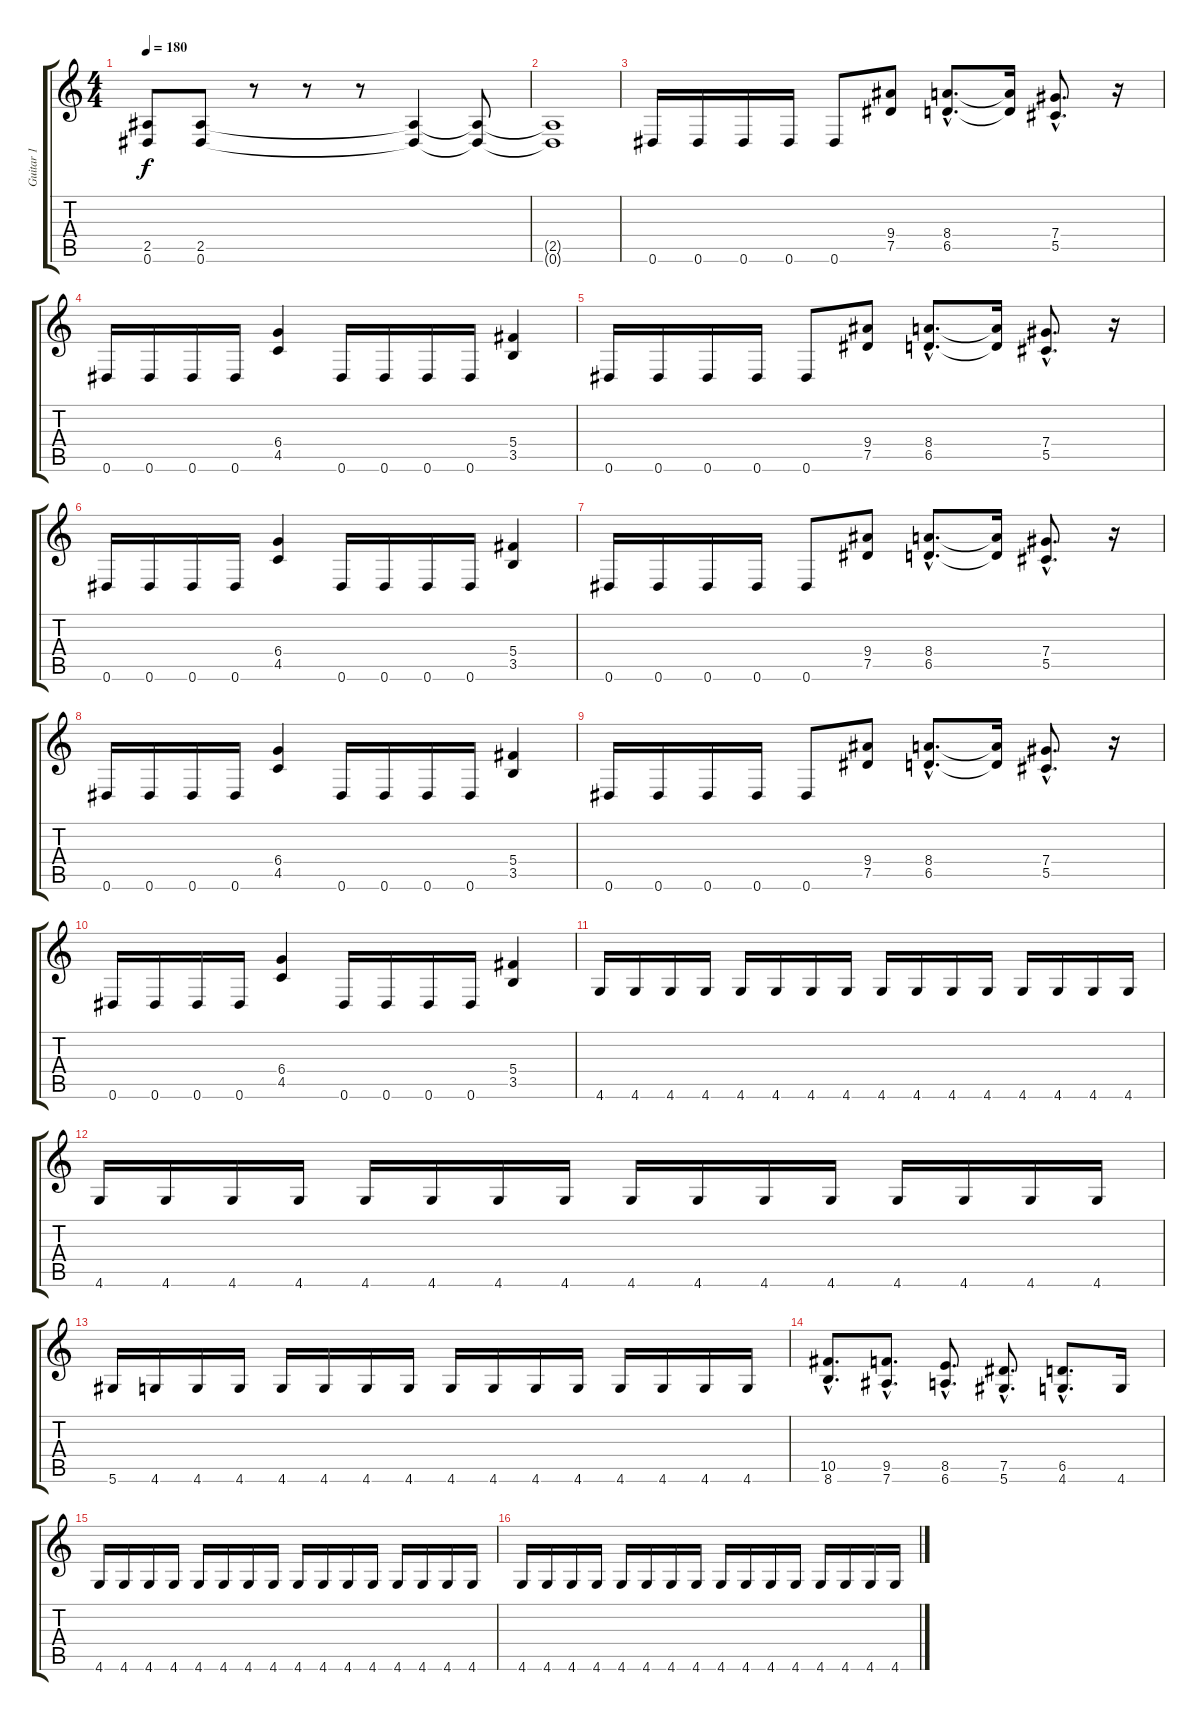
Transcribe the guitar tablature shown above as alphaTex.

\track ("Guitar 1" "Guitar 1") {instrument distortionguitar}
\staff {score tabs}
\tuning (Eb4 Bb3 Gb3 Db3 Ab2 Eb2) {hide}
\ts (4 4)
\tempo 180
\clef g2
\ks c
(2.5 0.6).8{dy f instrument distortionguitar} (2.5 0.6).8 r.8 r.8 r.8 (2.5{t} 0.6{t}).4 (2.5{t} 0.6{t}).8 |
(2.5{t} 0.6{t}).1 |
0.6.16 0.6.16 0.6.16 0.6.16 0.6.8 (9.4 7.5).8 (8.4{hac} 6.5{hac}).8{d} (8.4{t} 6.5{t}).16 (7.4{hac} 5.5{hac}).8{d} r.16 |
0.6.16 0.6.16 0.6.16 0.6.16 (6.4 4.5).4 0.6.16 0.6.16 0.6.16 0.6.16 (5.4 3.5).4 |
0.6.16 0.6.16 0.6.16 0.6.16 0.6.8 (9.4 7.5).8 (8.4{hac} 6.5{hac}).8{d} (8.4{t} 6.5{t}).16 (7.4{hac} 5.5{hac}).8{d} r.16 |
0.6.16 0.6.16 0.6.16 0.6.16 (6.4 4.5).4 0.6.16 0.6.16 0.6.16 0.6.16 (5.4 3.5).4 |
0.6.16 0.6.16 0.6.16 0.6.16 0.6.8 (9.4 7.5).8 (8.4{hac} 6.5{hac}).8{d} (8.4{t} 6.5{t}).16 (7.4{hac} 5.5{hac}).8{d} r.16 |
0.6.16 0.6.16 0.6.16 0.6.16 (6.4 4.5).4 0.6.16 0.6.16 0.6.16 0.6.16 (5.4 3.5).4 |
0.6.16 0.6.16 0.6.16 0.6.16 0.6.8 (9.4 7.5).8 (8.4{hac} 6.5{hac}).8{d} (8.4{t} 6.5{t}).16 (7.4{hac} 5.5{hac}).8{d} r.16 |
0.6.16 0.6.16 0.6.16 0.6.16 (6.4 4.5).4 0.6.16 0.6.16 0.6.16 0.6.16 (5.4 3.5).4 |
4.6.16 4.6.16 4.6.16 4.6.16 4.6.16 4.6.16 4.6.16 4.6.16 4.6.16 4.6.16 4.6.16 4.6.16 4.6.16 4.6.16 4.6.16 4.6.16 |
4.6.16 4.6.16 4.6.16 4.6.16 4.6.16 4.6.16 4.6.16 4.6.16 4.6.16 4.6.16 4.6.16 4.6.16 4.6.16 4.6.16 4.6.16 4.6.16 |
5.6.16 4.6.16 4.6.16 4.6.16 4.6.16 4.6.16 4.6.16 4.6.16 4.6.16 4.6.16 4.6.16 4.6.16 4.6.16 4.6.16 4.6.16 4.6.16 |
(10.5{hac} 8.6{hac}).8{d} (9.5{hac} 7.6{hac}).8{d} (8.5{hac} 6.6{hac}).8{d} (7.5{hac} 5.6{hac}).8{d} (6.5{hac} 4.6{hac}).8{d} 4.6.16 |
4.6.16 4.6.16 4.6.16 4.6.16 4.6.16 4.6.16 4.6.16 4.6.16 4.6.16 4.6.16 4.6.16 4.6.16 4.6.16 4.6.16 4.6.16 4.6.16 |
4.6.16 4.6.16 4.6.16 4.6.16 4.6.16 4.6.16 4.6.16 4.6.16 4.6.16 4.6.16 4.6.16 4.6.16 4.6.16 4.6.16 4.6.16 4.6.16
